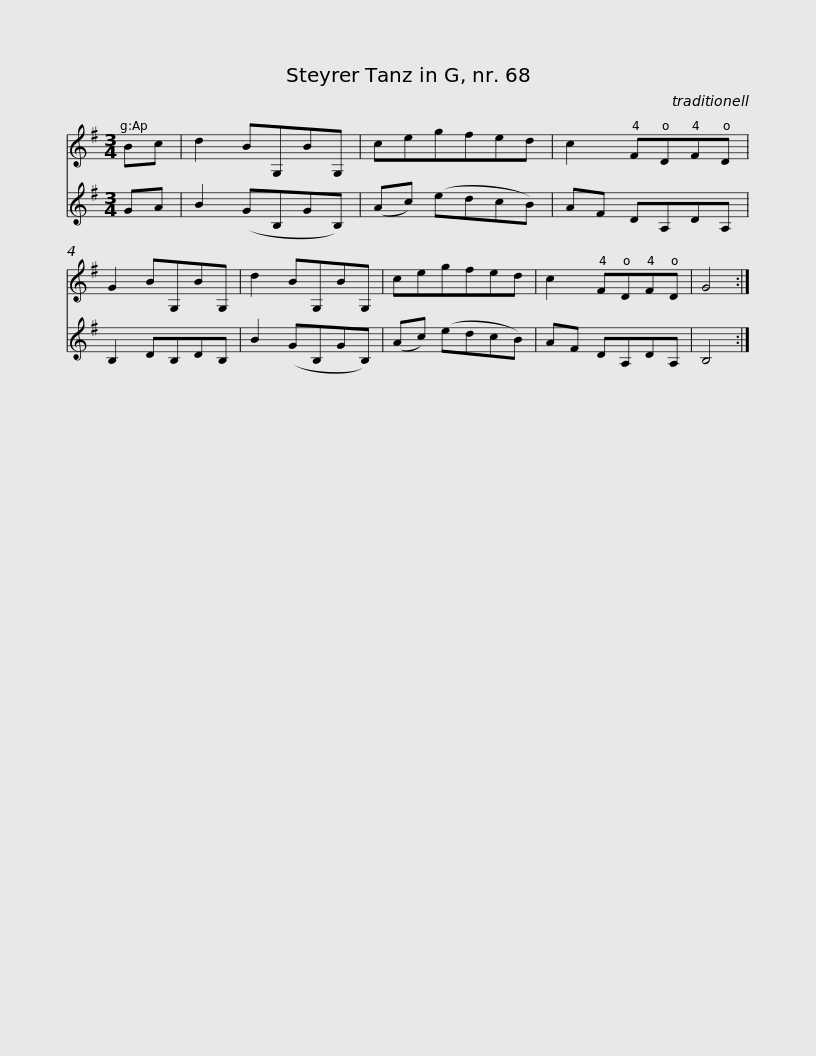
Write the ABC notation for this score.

X:1
%%score 1 2
L:1/8
M:3/4
I:linebreak $
K:G
V:1 treble
V:2 treble
V:1
 Bc | d2 BG,BG, | cegfed | c2 FDFD | G2 BG,BG, | %5
 d2 BG,BG, | cegfed | c2 FDFD |$ G4 :| %9
V:2
 GA | B2 (GB,GB,) | (Ac) (edcB) | AF DA,DA, | B,2 DB,DB, | %5
 B2 (GB,GB,) | (Ac) (edcB) | AF DA,DA, |$ B,4 :| %9
